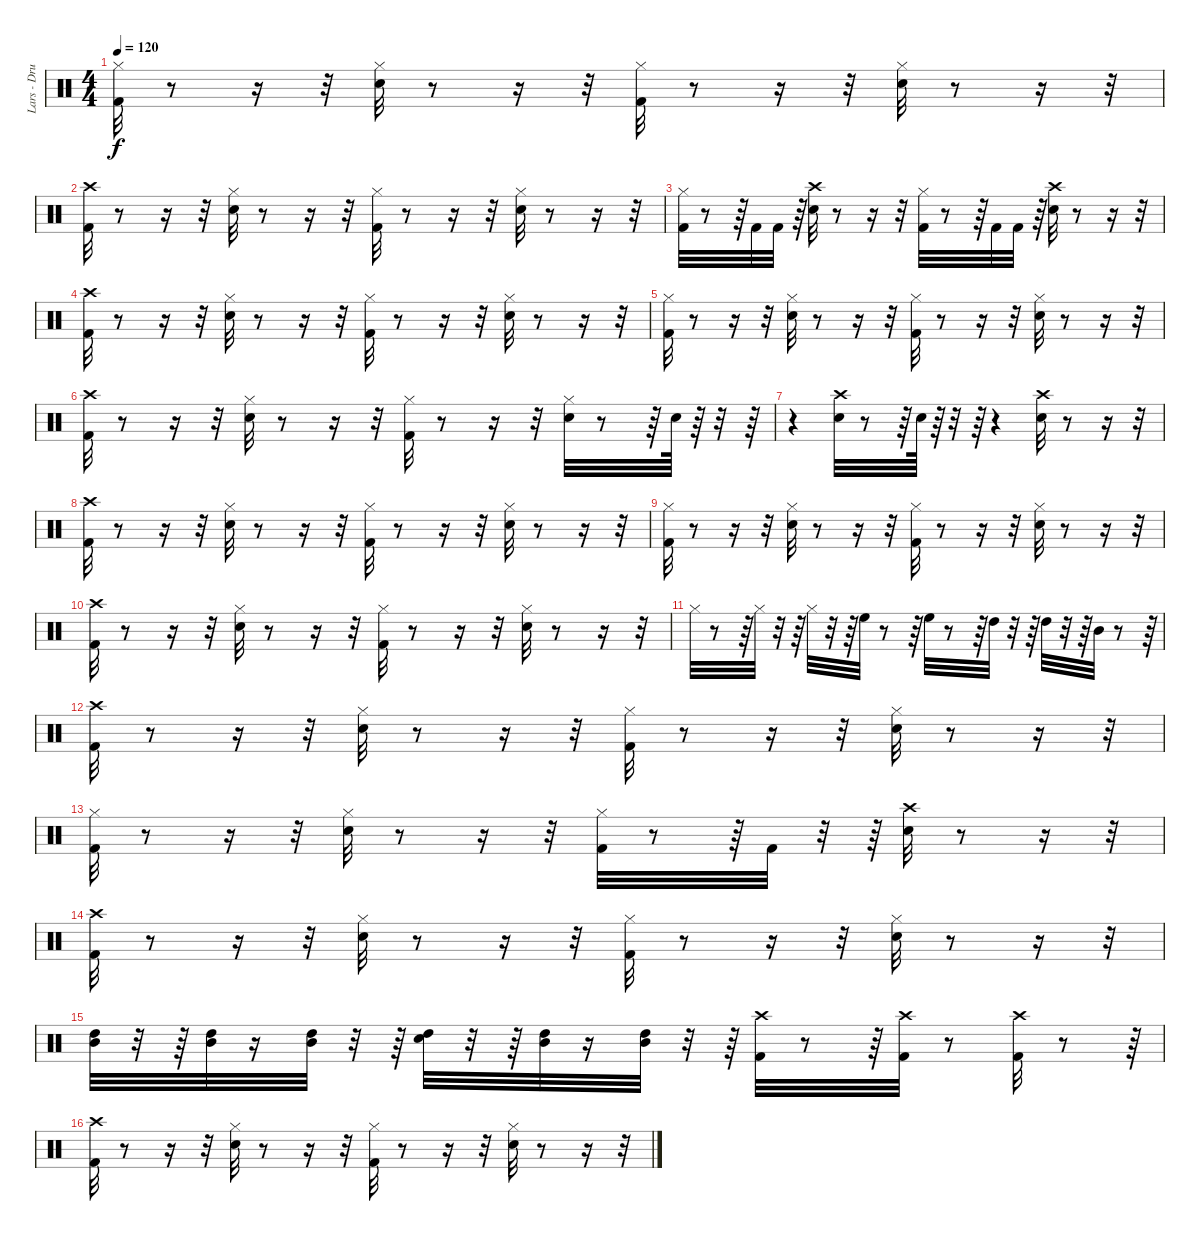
\track ("Lars - Drums" "Lars - Dru") {instrument percussion}
\staff {score}
\articulation defaults
\ts (4 4)
\tempo 120
\clef neutral
\ks c
("Kick (hit) 2" "Hi-Hat (closed)").32{dy f} r.8 r.16 r.32 ("Snare (hit) 2" "Hi-Hat (closed)").32 r.8 r.16 r.32 ("Kick (hit) 2" "Hi-Hat (closed)").32 r.8 r.16 r.32 ("Snare (hit) 2" "Hi-Hat (closed)").32 r.8 r.16 r.32 |
("Kick (hit) 2" "Crash high (hit)").32 r.8 r.16 r.32 ("Hi-Hat (closed)" "Snare (hit) 2").32 r.8 r.16 r.32 ("Hi-Hat (closed)" "Kick (hit) 2").32 r.8 r.16 r.32 ("Hi-Hat (closed)" "Snare (hit) 2").32 r.8 r.16 r.32 |
("Kick (hit) 2" "Hi-Hat (closed)").32 r.8 r.64 "Kick (hit) 2".32 "Kick (hit) 2".32 r.64 ("Snare (hit) 2" "Crash high (hit)").32 r.8 r.16 r.32 ("Hi-Hat (closed)" "Kick (hit) 2").32 r.8 r.64 "Kick (hit) 2".32 "Kick (hit) 2".32 r.64 ("Crash high (hit)" "Snare (hit) 2").32 r.8 r.16 r.32 |
("Kick (hit) 2" "Crash high (hit)").32 r.8 r.16 r.32 ("Hi-Hat (closed)" "Snare (hit) 2").32 r.8 r.16 r.32 ("Hi-Hat (closed)" "Kick (hit) 2").32 r.8 r.16 r.32 ("Hi-Hat (closed)" "Snare (hit) 2").32 r.8 r.16 r.32 |
("Kick (hit) 2" "Hi-Hat (closed)").32 r.8 r.16 r.32 ("Snare (hit) 2" "Hi-Hat (closed)").32 r.8 r.16 r.32 ("Kick (hit) 2" "Hi-Hat (closed)").32 r.8 r.16 r.32 ("Snare (hit) 2" "Hi-Hat (closed)").32 r.8 r.16 r.32 |
("Crash high (hit)" "Kick (hit) 2").32 r.8 r.16 r.32 ("Hi-Hat (closed)" "Snare (hit) 2").32 r.8 r.16 r.32 ("Kick (hit) 2" "Hi-Hat (closed)").32 r.8 r.16 r.32 ("Hi-Hat (closed)" "Snare (hit) 2").32 r.8 r.64 "Snare (hit) 2".64 r.64 r.32 r.64 |
r.4 ("Crash high (hit)" "Snare (hit) 2").32 r.8 r.64 "Snare (hit) 2".64 r.64 r.32 r.64 r.4 ("Crash high (hit)" "Snare (hit) 2").32 r.8 r.16 r.32 |
("Kick (hit) 2" "Crash high (hit)").32 r.8 r.16 r.32 ("Snare (hit) 2" "Hi-Hat (closed)").32 r.8 r.16 r.32 ("Kick (hit) 2" "Hi-Hat (closed)").32 r.8 r.16 r.32 ("Snare (hit) 2" "Hi-Hat (closed)").32 r.8 r.16 r.32 |
("Kick (hit) 2" "Hi-Hat (closed)").32 r.8 r.16 r.32 ("Snare (hit) 2" "Hi-Hat (closed)").32 r.8 r.16 r.32 ("Kick (hit) 2" "Hi-Hat (closed)").32 r.8 r.16 r.32 ("Snare (hit) 2" "Hi-Hat (closed)").32 r.8 r.16 r.32 |
("Kick (hit) 2" "Crash high (hit)").32 r.8 r.16 r.32 ("Hi-Hat (closed)" "Snare (hit) 2").32 r.8 r.16 r.32 ("Hi-Hat (closed)" "Kick (hit) 2").32 r.8 r.16 r.32 ("Hi-Hat (closed)" "Snare (hit) 2").32 r.8 r.16 r.32 |
"Hi-Hat (closed)".32 r.8 r.64 "Hi-Hat (closed)".32 r.32 r.64 "Hi-Hat (closed)".32 r.32 r.64 "High Floor Tom (hit)".32 r.8 r.64 "High Floor Tom (hit)".32 r.8 r.64 "High Tom (hit)".32 r.32 r.64 "High Tom (hit)".32 r.32 r.64 "Mid Tom (hit)".32 r.8 r.64 |
("Kick (hit) 2" "Crash high (hit)").32 r.8 r.16 r.32 ("Snare (hit) 2" "Hi-Hat (closed)").32 r.8 r.16 r.32 ("Kick (hit) 2" "Hi-Hat (closed)").32 r.8 r.16 r.32 ("Snare (hit) 2" "Hi-Hat (closed)").32 r.8 r.16 r.32 |
("Hi-Hat (closed)" "Kick (hit) 2").32 r.8 r.16 r.32 ("Snare (hit) 2" "Hi-Hat (closed)").32 r.8 r.16 r.32 ("Kick (hit) 2" "Hi-Hat (closed)").32 r.8 r.64 "Kick (hit) 2".32 r.32 r.64 ("Snare (hit) 2" "Crash high (hit)").32 r.8 r.16 r.32 |
("Crash high (hit)" "Kick (hit) 2").32 r.8 r.16 r.32 ("Snare (hit) 2" "Hi-Hat (closed)").32 r.8 r.16 r.32 ("Hi-Hat (closed)" "Kick (hit) 2").32 r.8 r.16 r.32 ("Snare (hit) 2" "Hi-Hat (closed)").32 r.8 r.16 r.32 |
("High Tom (hit)" "Mid Tom (hit)").32 r.32 r.64 ("High Tom (hit)" "Mid Tom (hit)").32 r.16 ("High Tom (hit)" "Mid Tom (hit)").32 r.32 r.64 ("Snare (hit) 2" "High Tom (hit)").32 r.32 r.64 ("High Tom (hit)" "Mid Tom (hit)").32 r.16 ("High Tom (hit)" "Mid Tom (hit)").32 r.32 r.64 ("Kick (hit) 2" "Crash high (hit)").32 r.8 r.64 ("Kick (hit) 2" "Crash high (hit)").32 r.8 ("Kick (hit) 2" "Crash high (hit)").32 r.8 r.64 |
("Kick (hit) 2" "Crash high (hit)").32 r.8 r.16 r.32 ("Snare (hit) 2" "Hi-Hat (closed)").32 r.8 r.16 r.32 ("Kick (hit) 2" "Hi-Hat (closed)").32 r.8 r.16 r.32 ("Snare (hit) 2" "Hi-Hat (closed)").32 r.8 r.16 r.32
